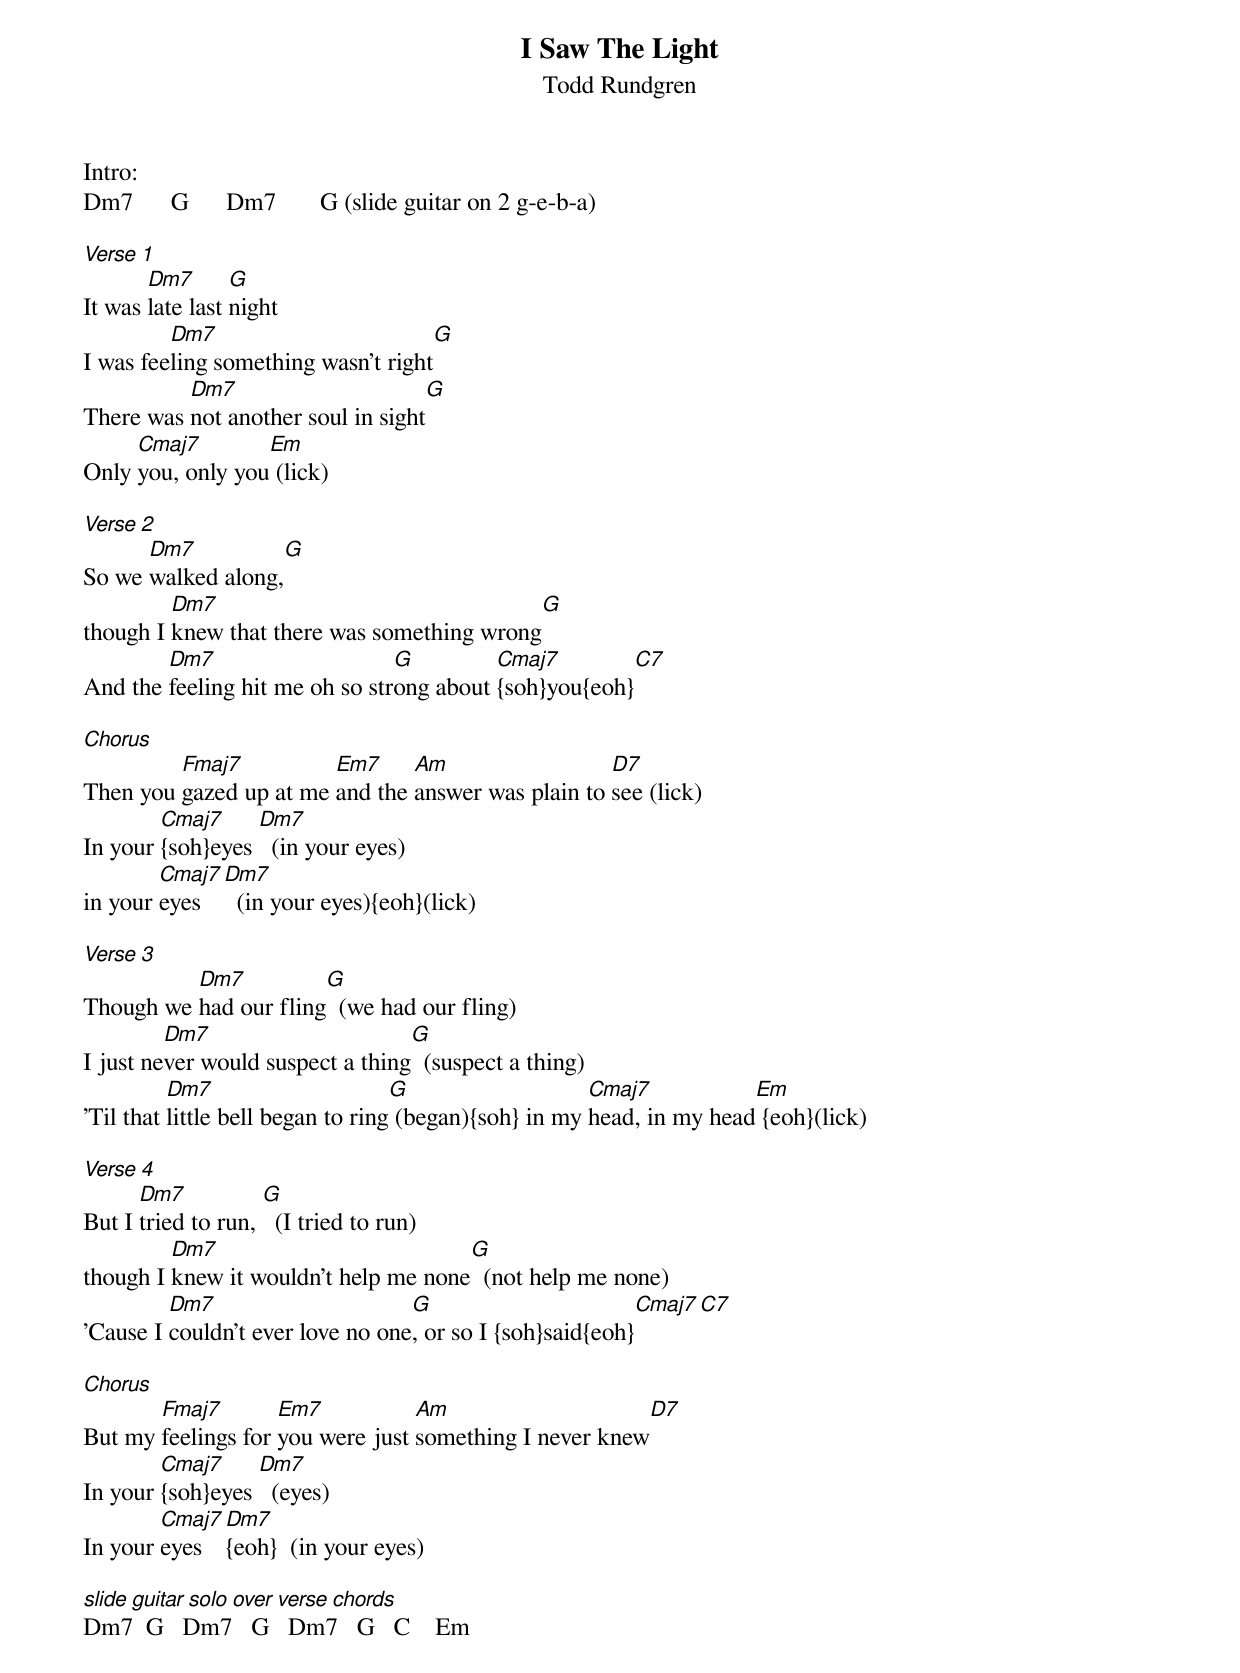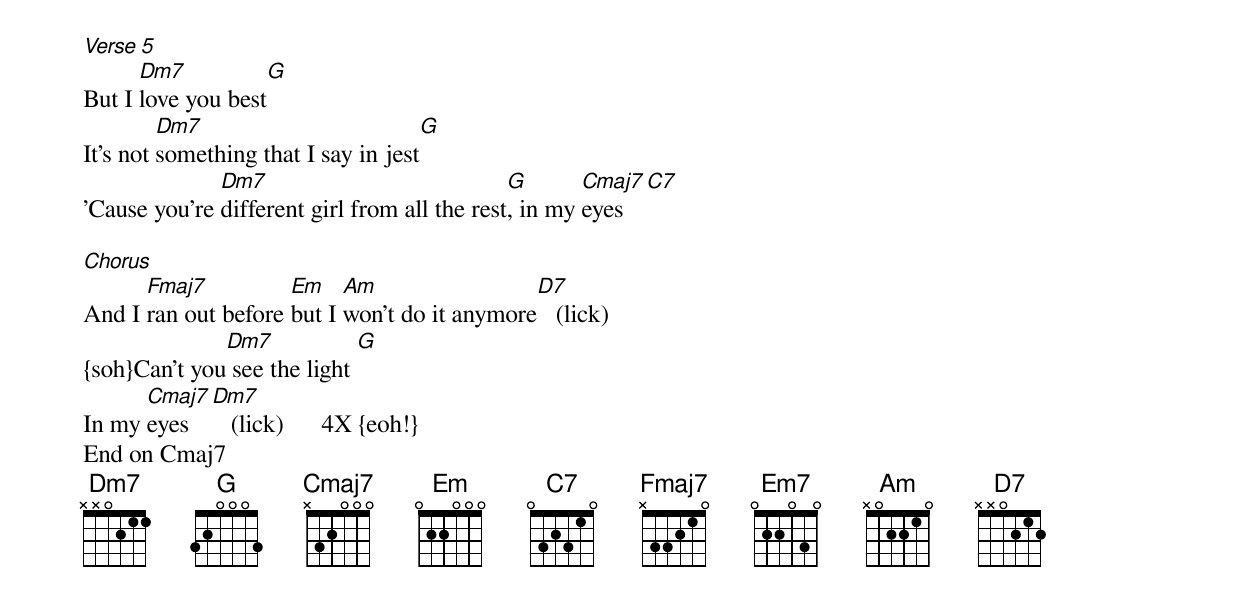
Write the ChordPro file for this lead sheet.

{title:I Saw The Light}
{subtitle:Todd Rundgren}
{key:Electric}
Intro:
Dm7      G      Dm7       G (slide guitar on 2 g-e-b-a)

[Verse 1]
It was [Dm7]late last [G]night
I was fee[Dm7]ling something wasn't right[G]
There was [Dm7]not another soul in sight[G]
Only [Cmaj7]you, only you[Em] (lick)

[Verse 2]
So we [Dm7]walked along,[G]
though I [Dm7]knew that there was something wrong[G]
And the [Dm7]feeling hit me oh so str[G]ong about [Cmaj7]{soh}you{eoh}[C7]

[Chorus]
Then you [Fmaj7]gazed up at me [Em7]and the [Am]answer was plain to [D7]see (lick)
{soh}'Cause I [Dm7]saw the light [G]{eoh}
In your [Cmaj7]{soh}eyes [Dm7]  (in your eyes)
in your [Cmaj7]eyes [Dm7]  (in your eyes){eoh}(lick)

[Verse 3]
Though we [Dm7]had our fling[G]  (we had our fling)
I just ne[Dm7]ver would suspect a thing[G]  (suspect a thing)
'Til that [Dm7]little bell began to ring[G] (began){soh} in my [Cmaj7]head, in my head[Em] {eoh}(lick)

[Verse 4]
But I [Dm7]tried to run, [G]  (I tried to run)
though I [Dm7]knew it wouldn't help me none[G]  (not help me none)
'Cause I [Dm7]couldn't ever love no one[G], or so I {soh}said{eoh}[Cmaj7][C7]

[Chorus]
But my [Fmaj7]feelings for [Em7]you were just [Am]something I never knew[D7]
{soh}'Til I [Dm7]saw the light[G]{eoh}
In your [Cmaj7]{soh}eyes [Dm7]  (eyes)
In your [Cmaj7]eyes[Dm7]{eoh}  (in your eyes)

[slide guitar solo over verse chords]
Dm7  G   Dm7   G   Dm7   G   C    Em

[Verse 5]
But I [Dm7]love you best[G]
It's not [Dm7]something that I say in jest[G]
'Cause you're [Dm7]different girl from all the rest[G], in my [Cmaj7]eyes[C7]

[Chorus]
And I [Fmaj7]ran out before [Em]but I [Am]won't do it anymore[D7]   (lick)
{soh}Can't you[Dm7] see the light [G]
In my [Cmaj7]eyes  [Dm7]   (lick)      4X {eoh!}
End on Cmaj7
